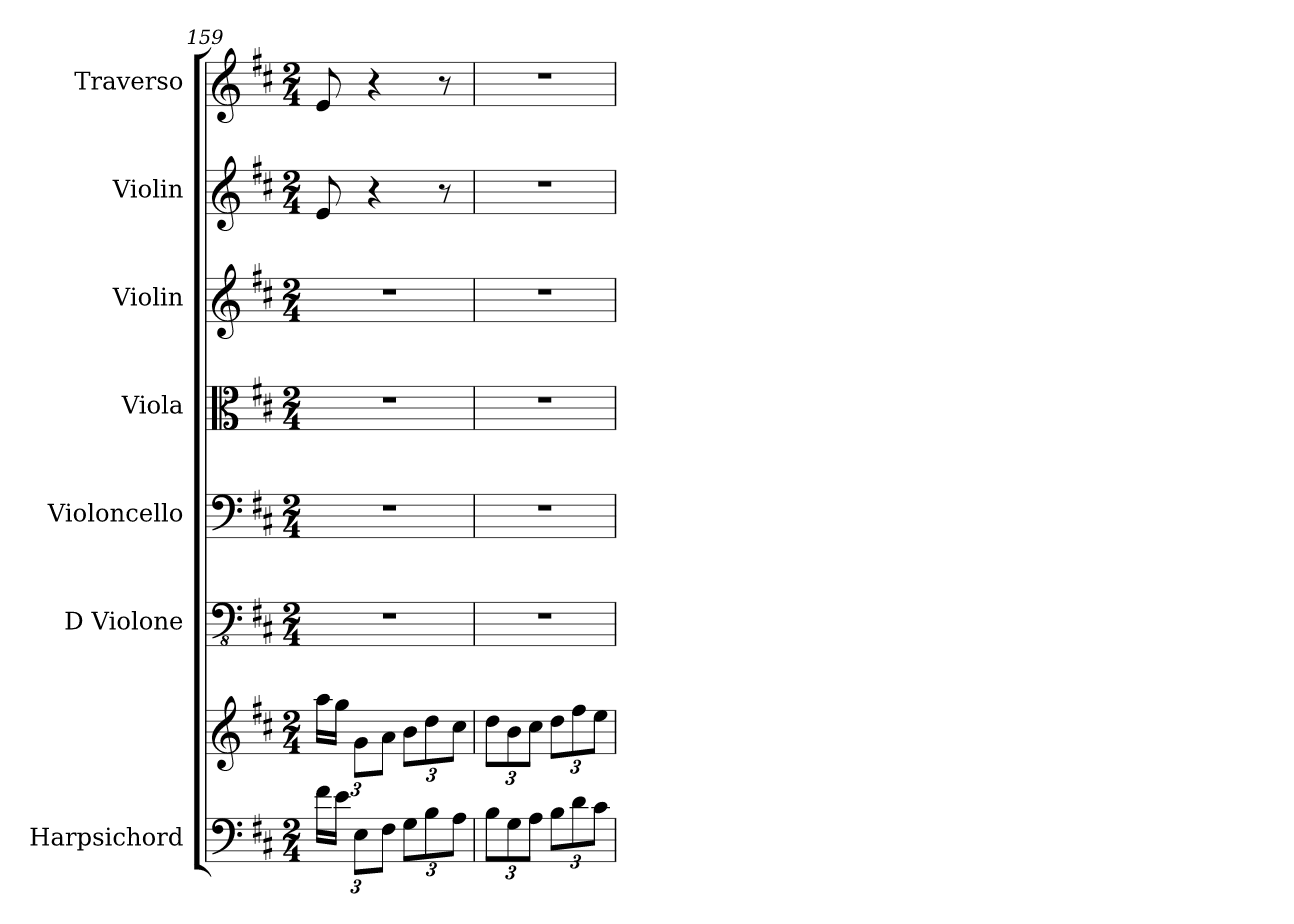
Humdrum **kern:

**kern	**kern	**kern	**kern	**kern	**kern	**kern	**kern
*part7	*part7	*part6	*part5	*part4	*part3	*part2	*part1
*staff8	*staff7	*staff6	*staff5	*staff4	*staff3	*staff2	*staff1
*I"Harpsichord	*	*I"D Violone	*I"Violoncello	*I"Viola	*I"Violin	*I"Violin	*I"Traverso
*I'Hch.	*	*I'D Vne.	*I'Vc.	*I'Vla.	*I'Vln.	*I'Vln.	*I'Trv.
!!LO:PB:g=z
*clefF4	*clefG2	*clefFv4	*clefF4	*clefC3	*clefG2	*clefG2	*clefG2
*	*	*ITrd7c12	*	*	*	*	*
*k[f#c#]	*k[f#c#]	*k[f#c#]	*k[f#c#]	*k[f#c#]	*k[f#c#]	*k[f#c#]	*k[f#c#]
*M2/4	*M2/4	*M2/4	*M2/4	*M2/4	*M2/4	*M2/4	*M2/4
*Xbrackettup	*Xbrackettup	*	*	*	*	*	*
=159	=159	=159	=159	=159	=159	=159	=159
24f#\LL	24aa\LL	2r	2r	2r	2r	8e/	8e/
24e\JJ	24gg\JJ	.	.	.	.	.	.
12E\L	12g\L	.	.	.	.	.	.
.	.	.	.	.	.	4r	4r
12F#\J	12a\J	.	.	.	.	.	.
12G\L	12b\L	.	.	.	.	.	.
12B\	12dd\	.	.	.	.	.	.
.	.	.	.	.	.	8r	8r
12A\J	12cc#\J	.	.	.	.	.	.
=160	=160	=160	=160	=160	=160	=160	=160
12B\L	12dd\L	2r	2r	2r	2r	2r	2r
12G\	12b\	.	.	.	.	.	.
12A\J	12cc#\J	.	.	.	.	.	.
12B\L	12dd\L	.	.	.	.	.	.
12d\	12ff#\	.	.	.	.	.	.
12c#\J	12ee\J	.	.	.	.	.	.
=	=	=	=	=	=	=	=
*-	*-	*-	*-	*-	*-	*-	*-
